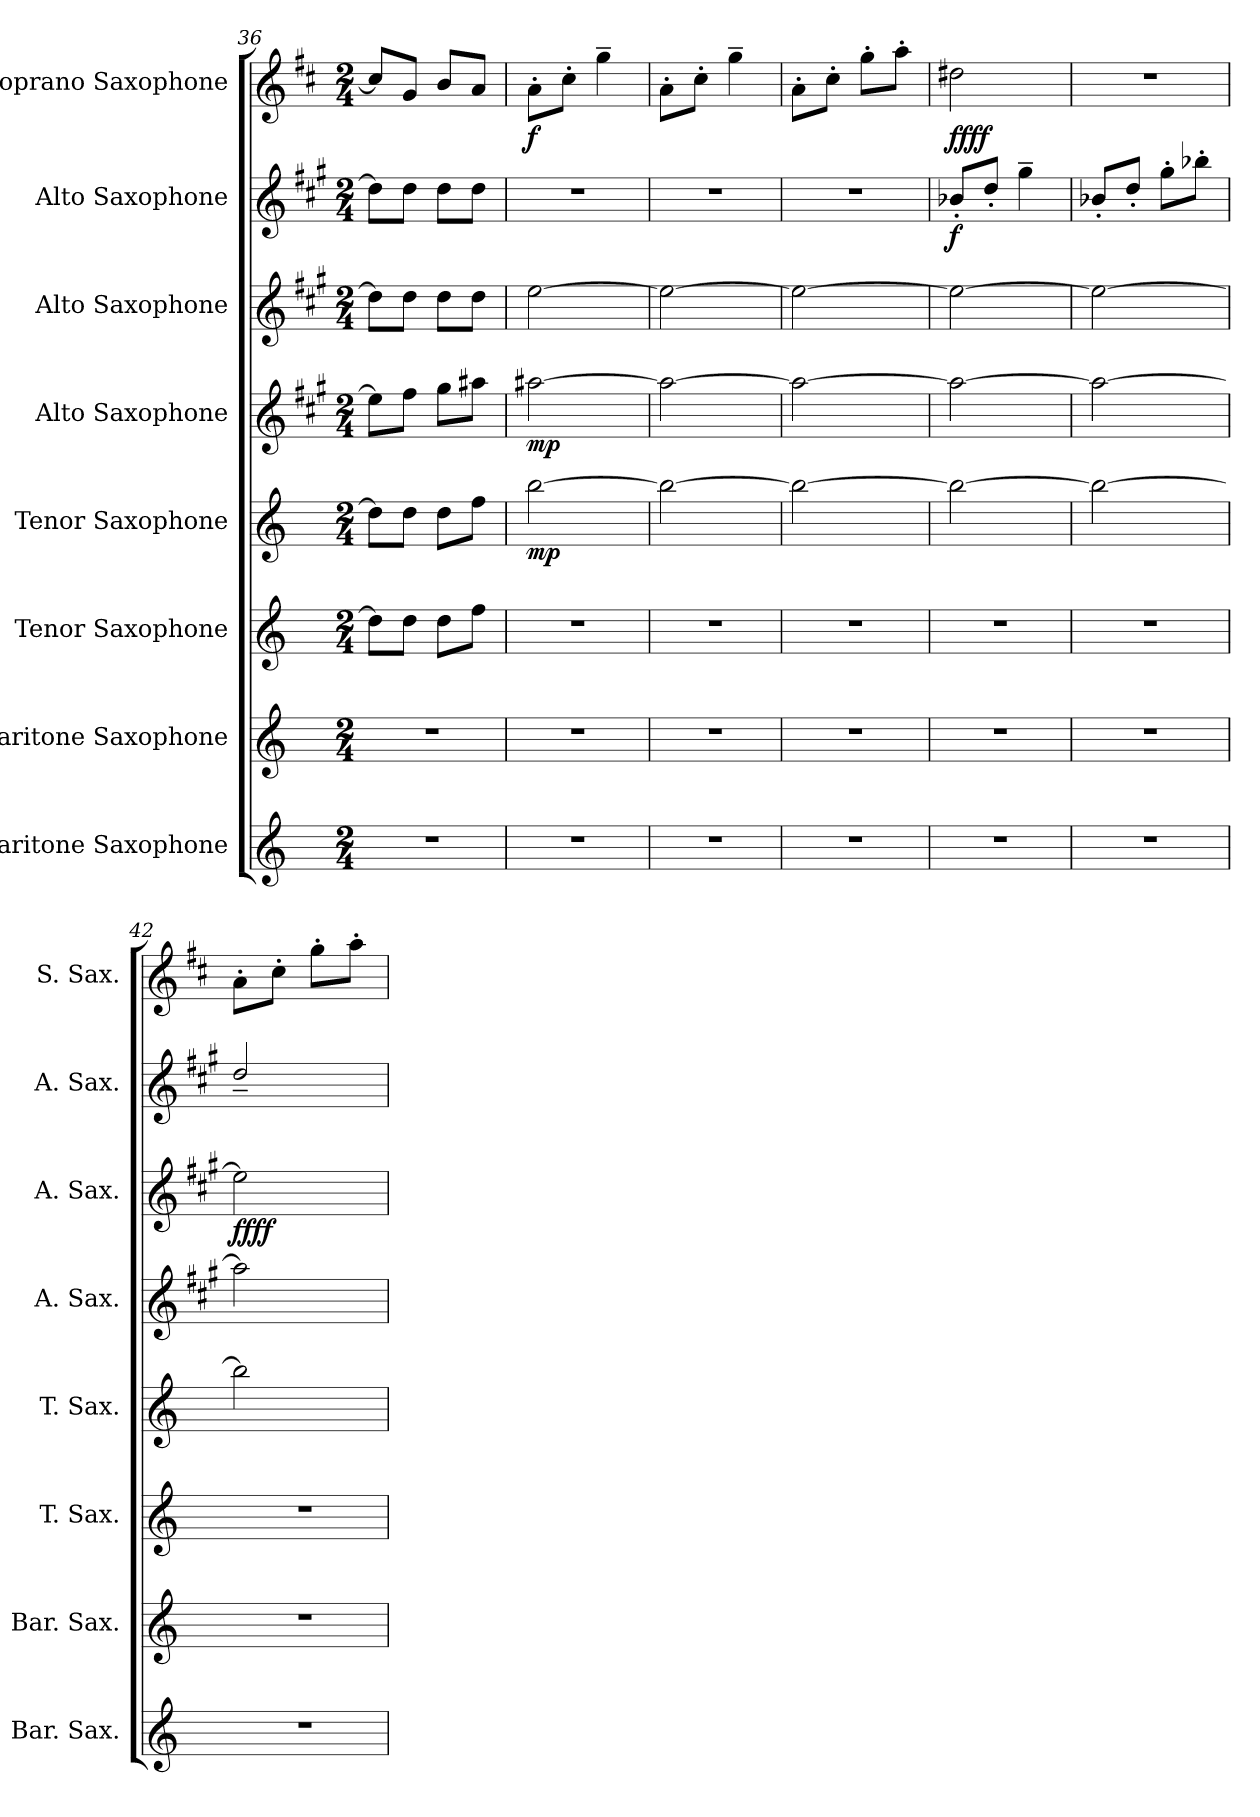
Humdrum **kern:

**kern	**kern	**kern	**kern	**dynam	**kern	**dynam	**kern	**dynam	**kern	**dynam	**kern	**dynam
*part8	*part7	*part6	*part5	*part5	*part4	*part4	*part3	*part3	*part2	*part2	*part1	*part1
*staff8	*staff7	*staff6	*staff5	*staff5	*staff4	*staff4	*staff3	*staff3	*staff2	*staff2	*staff1	*staff1
*I"Baritone Saxophone	*I"Baritone Saxophone	*I"Tenor Saxophone	*I"Tenor Saxophone	*	*I"Alto Saxophone	*	*I"Alto Saxophone	*	*I"Alto Saxophone	*	*I"Soprano Saxophone	*
*I'Bar. Sax.	*I'Bar. Sax.	*I'T. Sax.	*I'T. Sax.	*	*I'A. Sax.	*	*I'A. Sax.	*	*I'A. Sax.	*	*I'S. Sax.	*
!!LO:PB:g=z
*clefG2	*clefG2	*clefG2	*clefG2	*	*clefG2	*	*clefG2	*	*clefG2	*	*clefG2	*
*ITrd12c21	*ITrd12c21	*ITrd8c14	*ITrd8c14	*	*ITrd5c9	*	*ITrd5c9	*	*ITrd5c9	*	*ITrd1c2	*
*k[]	*k[]	*k[]	*k[]	*	*k[]	*	*k[]	*	*k[]	*	*k[]	*
*M2/4	*M2/4	*M2/4	*M2/4	*	*M2/4	*	*M2/4	*	*M2/4	*	*M2/4	*
=36	=36	=36	=36	=36	=36	=36	=36	=36	=36	=36	=36	=36
2r	2r	8d\L]	8d\L]	.	8g\L]	.	8f\L]	.	8f\L]	.	8b/L]	.
.	.	8d\J	8d\J	.	8a\J	.	8f\J	.	8f\J	.	8f/J	.
.	.	8d\L	8d\L	.	8b\L	.	8f\L	.	8f\L	.	8a/L	.
.	.	8f\J	8f\J	.	8cc#X\J	.	8f\J	.	8f\J	.	8g/J	.
=37	=37	=37	=37	=37	=37	=37	=37	=37	=37	=37	=37	=37
!	!	!	!	!LO:DY:b	!	!LO:DY:b	!	!LO:DY:b	!	!	!	!
!	!	!	!	!	!	!	!	!LO:DY:n=1:b	!	!	!	!
!	!	!	!	!	!	!	!	!LO:DY:n=2:b	!	!	!	!LO:DY:b
2r	2r	2r	[2b\	mp	[2cc#X\	mp	[2g\	f f mp	2r	.	8g'\L	f
.	.	.	.	.	.	.	.	.	.	.	8b'\J	.
.	.	.	.	.	.	.	.	.	.	.	4ff~\	.
=38	=38	=38	=38	=38	=38	=38	=38	=38	=38	=38	=38	=38
2r	2r	2r	2b\_	.	2cc#\_	.	2g\_	.	2r	.	8g'\L	.
.	.	.	.	.	.	.	.	.	.	.	8b'\J	.
.	.	.	.	.	.	.	.	.	.	.	4ff~\	.
=39	=39	=39	=39	=39	=39	=39	=39	=39	=39	=39	=39	=39
2r	2r	2r	2b\_	.	2cc#\_	.	2g\_	.	2r	.	8g'\L	.
.	.	.	.	.	.	.	.	.	.	.	8b'\J	.
.	.	.	.	.	.	.	.	.	.	.	8ff'\L	.
.	.	.	.	.	.	.	.	.	.	.	8gg'\J	.
=40	=40	=40	=40	=40	=40	=40	=40	=40	=40	=40	=40	=40
!	!	!	!	!	!	!	!	!	!	!LO:DY:b	!	!LO:DY:b
!	!	!	!	!	!	!	!	!	!	!	!	!LO:DY:n=1:b
2r	2r	2r	2b\_	.	2cc#\_	.	2g\_	.	8d-X'/L	f	2cc#X\	ff ff
.	.	.	.	.	.	.	.	.	8f'/J	.	.	.
.	.	.	.	.	.	.	.	.	4b~\	.	.	.
=41	=41	=41	=41	=41	=41	=41	=41	=41	=41	=41	=41	=41
2r	2r	2r	2b\_	.	2cc#\_	.	2g\_	.	8d-X'/L	.	2r	.
.	.	.	.	.	.	.	.	.	8f'/J	.	.	.
.	.	.	.	.	.	.	.	.	8b'\L	.	.	.
.	.	.	.	.	.	.	.	.	8dd-X'\J	.	.	.
=42	=42	=42	=42	=42	=42	=42	=42	=42	=42	=42	=42	=42
!	!	!	!	!	!	!	!	!LO:DY:b	!	!	!	!
!	!	!	!	!	!	!	!	!LO:DY:n=1:b	!	!	!	!
2r	2r	2r	2b\]	.	2cc#\]	.	2g\]	ff ff	2f~/	.	8g'\L	.
.	.	.	.	.	.	.	.	.	.	.	8b'\J	.
.	.	.	.	.	.	.	.	.	.	.	8ff'\L	.
.	.	.	.	.	.	.	.	.	.	.	8gg'\J	.
=	=	=	=	=	=	=	=	=	=	=	=	=
*-	*-	*-	*-	*-	*-	*-	*-	*-	*-	*-	*-	*-
